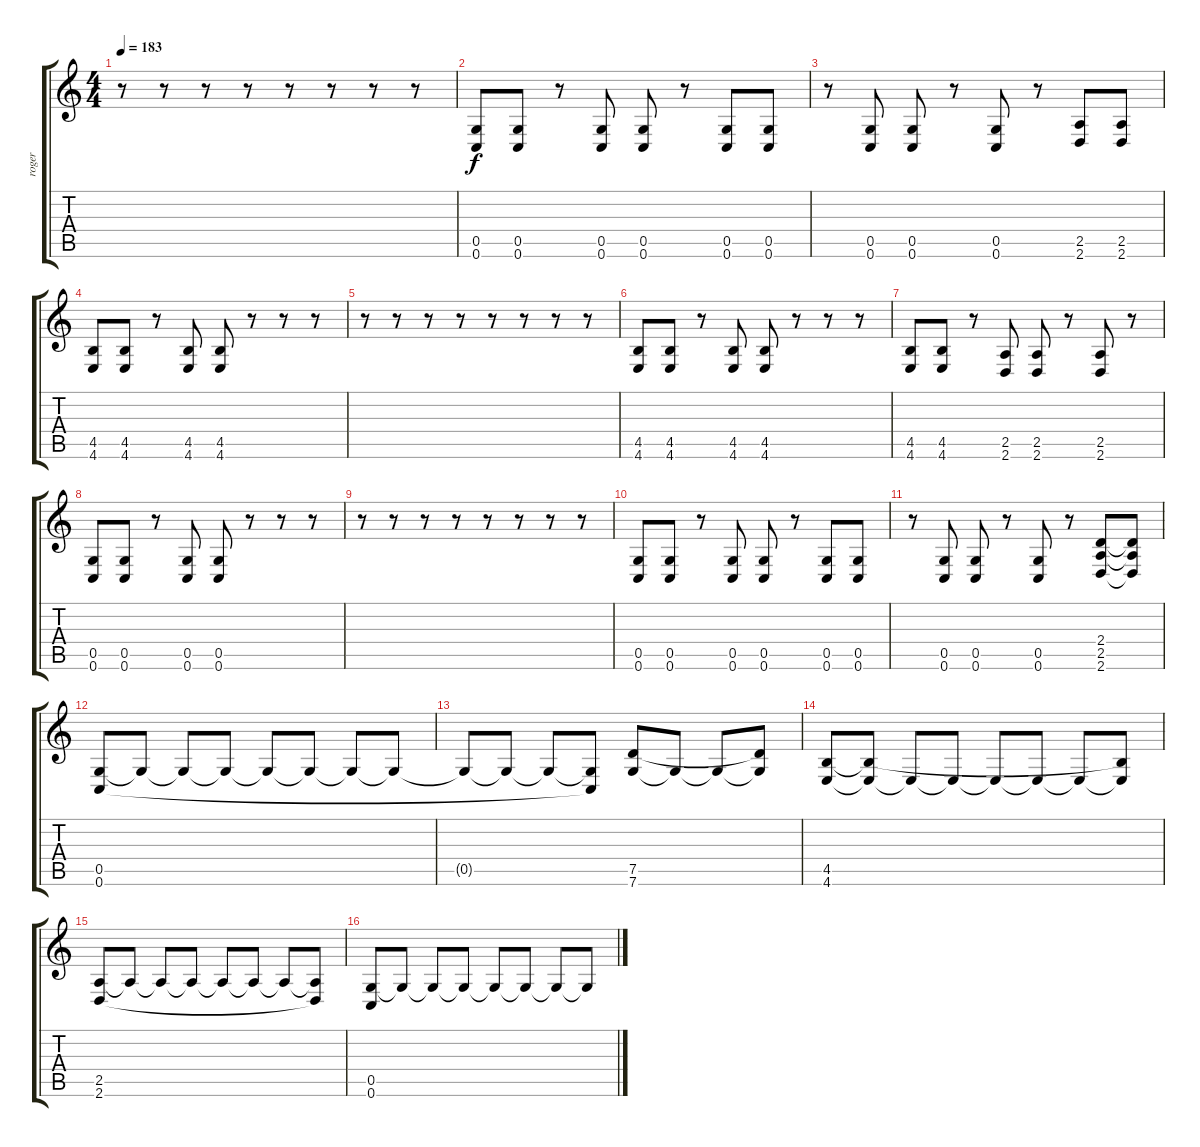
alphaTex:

\track ("roger" "roger") {instrument overdrivenguitar}
\staff {score tabs}
\tuning (D4 A3 F3 C3 G2 C2) {hide}
\ts (4 4)
\tempo 183
\clef g2
\ks c
r.8{dy f} r.8 r.8 r.8 r.8 r.8 r.8 r.8 |
(0.5 0.6).8 (0.5 0.6).8 r.8 (0.5 0.6).8 (0.5 0.6).8 r.8 (0.5 0.6).8 (0.5 0.6).8 |
r.8 (0.5 0.6).8 (0.5 0.6).8 r.8 (0.5 0.6).8 r.8 (2.5 2.6).8 (2.5 2.6).8 |
(4.5 4.6).8 (4.5 4.6).8 r.8 (4.5 4.6).8 (4.5 4.6).8 r.8 r.8 r.8 |
r.8 r.8 r.8 r.8 r.8 r.8 r.8 r.8 |
(4.5 4.6).8 (4.5 4.6).8 r.8 (4.5 4.6).8 (4.5 4.6).8 r.8 r.8 r.8 |
(4.5 4.6).8 (4.5 4.6).8 r.8 (2.5 2.6).8 (2.5 2.6).8 r.8 (2.5 2.6).8 r.8 |
(0.5 0.6).8 (0.5 0.6).8 r.8 (0.5 0.6).8 (0.5 0.6).8 r.8 r.8 r.8 |
r.8 r.8 r.8 r.8 r.8 r.8 r.8 r.8 |
(0.5 0.6).8 (0.5 0.6).8 r.8 (0.5 0.6).8 (0.5 0.6).8 r.8 (0.5 0.6).8 (0.5 0.6).8 |
r.8 (0.5 0.6).8 (0.5 0.6).8 r.8 (0.5 0.6).8 r.8 (2.4 2.5 2.6).8 (2.4{t} 2.5{t} 2.6{t}).8 |
(0.5 0.6).8 0.5{t}.8 0.5{t}.8 0.5{t}.8 0.5{t}.8 0.5{t}.8 0.5{t}.8 0.5{t}.8 |
0.5{t}.8 0.5{t}.8 0.5{t}.8 (0.5{t} 0.6{t}).8 (7.5 7.6).8 7.6{t}.8 7.6{t}.8 (7.5{t} 7.6{t}).8 |
(4.5 4.6).8 (4.5{t} 4.6{t}).8 4.6{t}.8 4.6{t}.8 4.6{t}.8 4.6{t}.8 4.6{t}.8 (4.5{t} 4.6{t}).8 |
(2.5 2.6).8 2.5{t}.8 2.5{t}.8 2.5{t}.8 2.5{t}.8 2.5{t}.8 2.5{t}.8 (2.5{t} 2.6{t}).8 |
(0.5 0.6).8 0.5{t}.8 0.5{t}.8 0.5{t}.8 0.5{t}.8 0.5{t}.8 0.5{t}.8 0.5{t}.8
